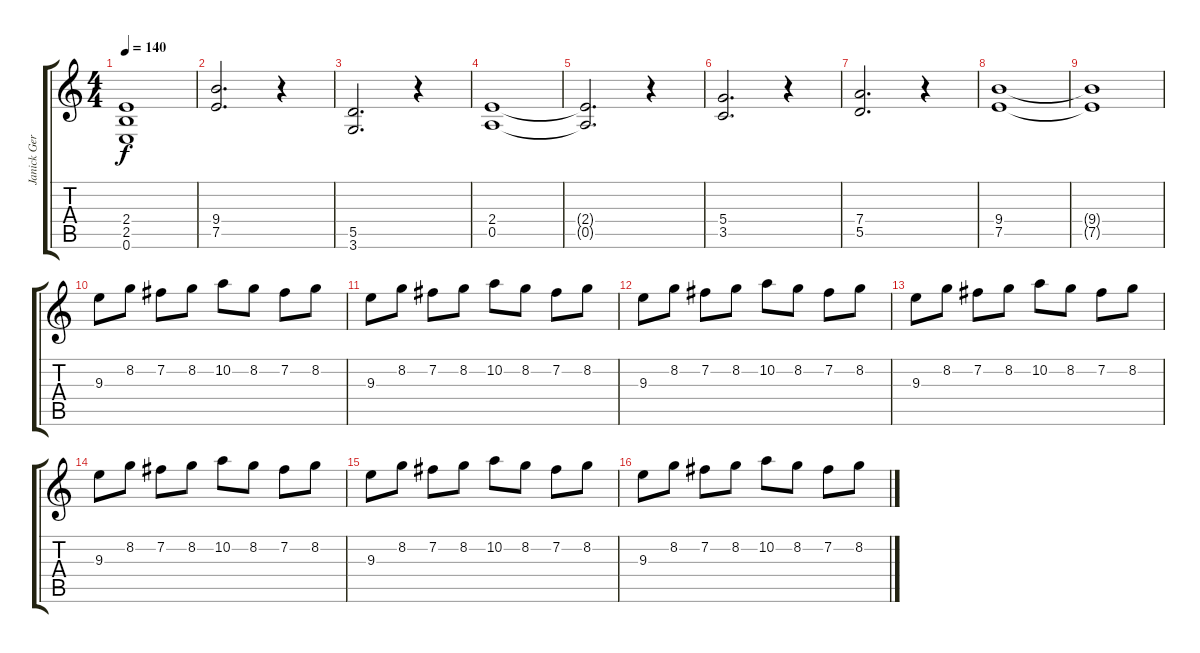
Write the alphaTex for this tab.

\track ("Janick Gers" "Janick Ger") {instrument overdrivenguitar}
\staff {score tabs}
\tuning (E4 B3 G3 D3 A2 E2) {hide}
\ts (4 4)
\tempo 140
\clef g2
\ks c
(2.4{t} 2.5{t} 0.6{t}).1{dy f volume 0} |
(9.4 7.5).2{d volume 16} r.4{volume 0} |
(5.5 3.6).2{d volume 16} r.4{volume 0} |
(2.4 0.5).1{volume 16} |
(2.4{t} 0.5{t}).2{d} r.4{volume 0} |
(5.4 3.5).2{d volume 16} r.4{volume 0} |
(7.4 5.5).2{d volume 16} r.4{volume 0} |
(9.4 7.5).1{volume 16} |
(9.4{t} 7.5{t}).1 |
9.3.8{volume 10} 8.2.8 7.2.8 8.2.8 10.2.8 8.2.8 7.2.8 8.2.8 |
9.3.8 8.2.8 7.2.8 8.2.8 10.2.8 8.2.8 7.2.8 8.2.8 |
9.3.8 8.2.8 7.2.8 8.2.8 10.2.8 8.2.8 7.2.8 8.2.8 |
9.3.8 8.2.8 7.2.8 8.2.8 10.2.8 8.2.8 7.2.8 8.2.8 |
9.3.8 8.2.8 7.2.8 8.2.8 10.2.8 8.2.8 7.2.8 8.2.8 |
9.3.8 8.2.8 7.2.8 8.2.8 10.2.8 8.2.8 7.2.8 8.2.8 |
9.3.8 8.2.8 7.2.8 8.2.8 10.2.8 8.2.8 7.2.8 8.2.8
